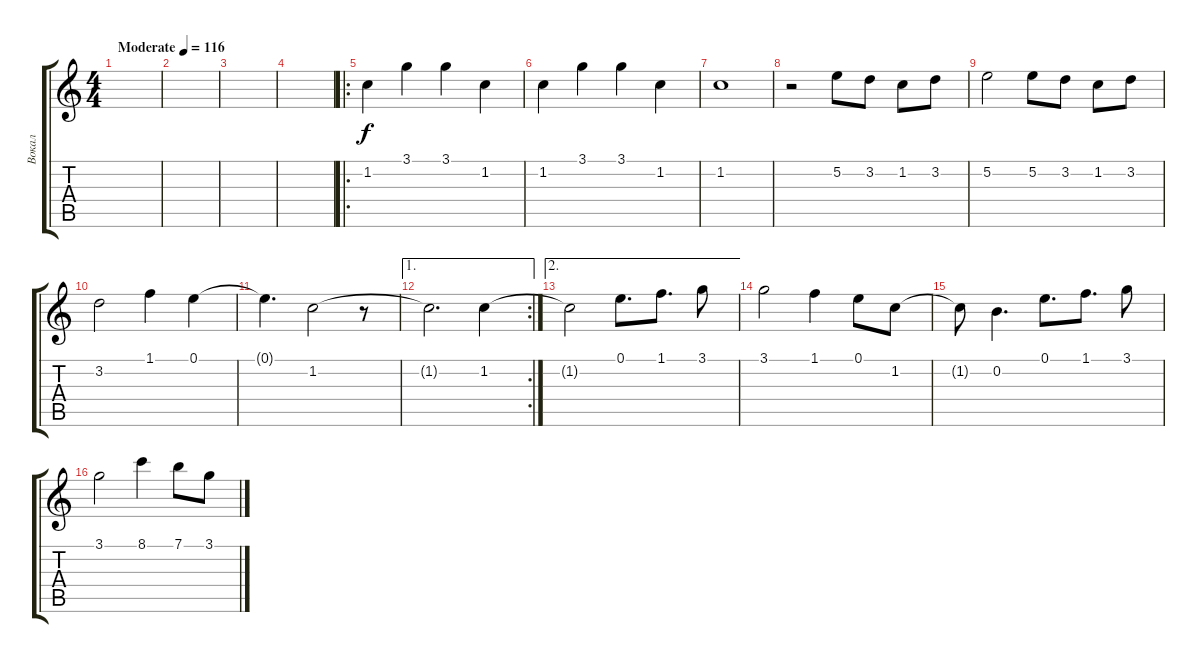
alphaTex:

\track ("Вокал" "Вокал") {instrument acousticguitarsteel}
\staff {score tabs}
\tuning (E4 B3 G3 D3 A2 E2) {hide}
\ts (4 4)
\tempo (116 "Moderate")
\clef g2
\ks c
|
|
|
|
\ro
1.2.4{instrument lead2sawtooth} 3.1.4 3.1.4 1.2.4 |
1.2.4 3.1.4 3.1.4 1.2.4 |
1.2.1 |
r.2 5.2.8 3.2.8 1.2.8 3.2.8 |
5.2.2 5.2.8 3.2.8 1.2.8 3.2.8 |
3.2.2 1.1.4 0.1.4 |
0.1{t}.4{d} 1.2.2 r.8 |
\ae 1
\rc 2
1.2{t}.2{d} 1.2.4 |
\ae 2
1.2{t}.2 0.1.8{d} 1.1.8{d} 3.1.8 |
3.1.2 1.1.4 0.1.8 1.2.8 |
1.2{t}.8 0.2.4{d} 0.1.8{d} 1.1.8{d} 3.1.8 |
3.1.2 8.1.4 7.1.8 3.1.8
